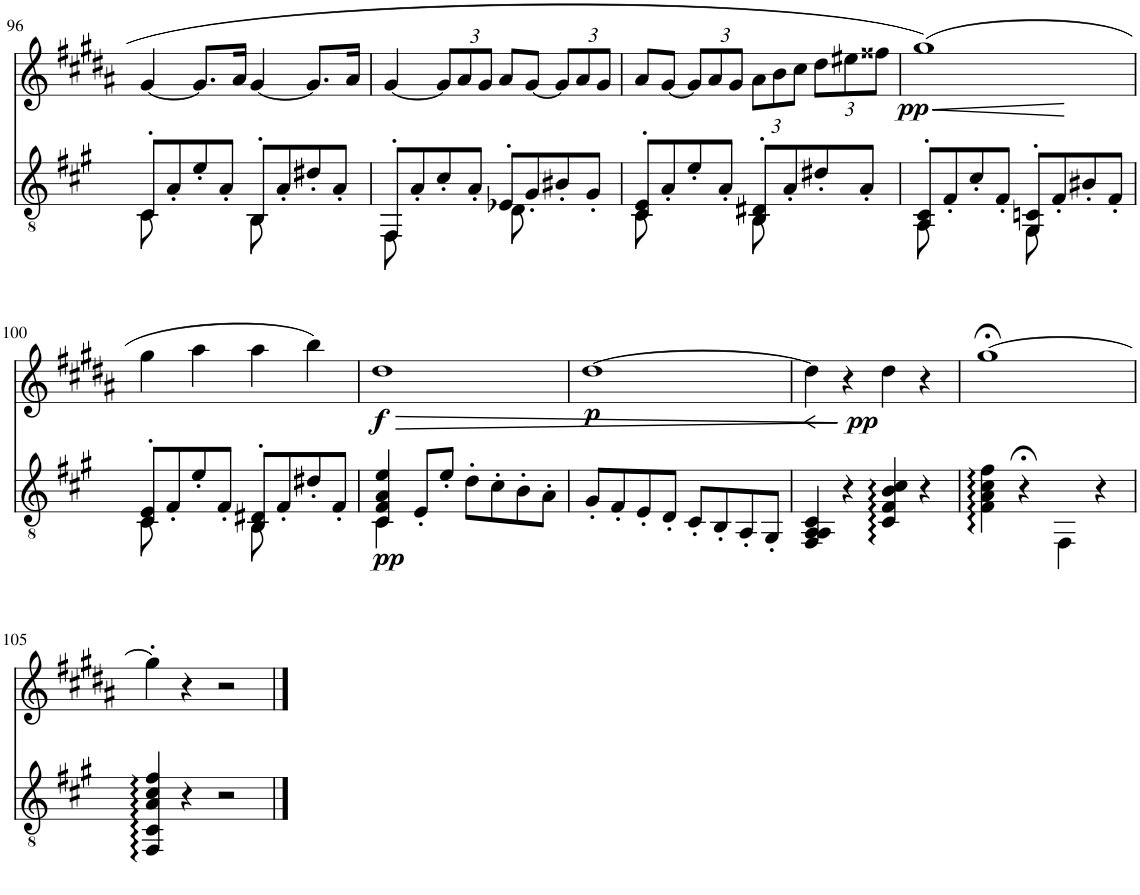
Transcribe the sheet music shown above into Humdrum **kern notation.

**kern	**dynam	**kern	**dynam
*part2	*part2	*part1	*part1
*staff2	*staff2	*staff1	*staff1
*I"Gitarre	*	*I"BaccidentalFlat Klarinette	*
!!LO:PB:g=z
*clefGv2	*	*clefG2	*
*	*	*Trd1c2	*
*k[f#c#g#]	*	*k[f#c#g#d#a#]	*
*M4/4	*	*M4/4	*
*met(c)	*	*met(c)	*
=96	=96	=96	=96
*^	*	*	*
8C#'/L	8C#\	.	[4g#/	.
8A'/	4.ryy	.	.	.
8e'/	.	.	8.g#/L]	.
8A'/J	.	.	.	.
.	.	.	16a#/Jk	.
8BB'/L	8BB\	.	[4g#/	.
8A'/	4.ryy	.	.	.
8d#X'/	.	.	8.g#/L]	.
8A'/J	.	.	.	.
.	.	.	16a#/Jk	.
=97	=97	=97	=97	=97
8FF#'/L	8FF#\	.	[4g#/	.
8A'/	4.ryy	.	.	.
*	*	*	*Xbrackettup	*
8c#'/	.	.	12g#/L]	.
.	.	.	12a#/	.
8A'/J	.	.	.	.
.	.	.	12g#/J	.
8E-X'/L	8D\	.	8a#/L	.
8G#'/	4.ryy	.	[8g#/J	.
8B#X'/	.	.	12g#/L]	.
.	.	.	12a#/	.
8G#'/J	.	.	.	.
.	.	.	12g#/J	.
=98	=98	=98	=98	=98
8C#/' 8E/'L	8C#\	.	8a#/L	.
8A'/	4.ryy	.	[8g#/J	.
8e'/	.	.	12g#/L]	.
.	.	.	12a#/	.
8A'/J	.	.	.	.
.	.	.	12g#/J	.
8BB/' 8D#X/'L	8BB\	.	12a#\L	.
.	.	.	12b\	.
8A'/	4.ryy	.	.	.
.	.	.	12cc#\J	.
8d#X'/	.	.	12dd#\L	.
.	.	.	12ee#X\	.
8A'/J	.	.	.	.
.	.	.	12ff##X\J	.
=99	=99	=99	=99	=99
!	!	!	!	!LO:HP:b
!	!	!	!	!LO:DY:n=1:b
8AA/' 8C#/'L	8AA\	.	(1gg#	< pp
8F#'/	4.ryy	.	.	.
8c#'/	.	.	.	.
8F#'/J	.	.	.	.
8GG#/' 8Cn/'L	8GG#\	.	.	.
8F#'/	4.ryy	.	.	.
8B#X'/	.	.	.	.
8F#'/J	.	.	.	.
*v	*v	*	*	*
.	.	.	[
!!LO:LB:g=z
=100	=100	=100	=100
*^	*	*	*
8C#/' 8E/'L	8C#\	.	4gg#\	.
8F#'/	4.ryy	.	.	.
8e'/	.	.	4aa#\	.
8F#'/J	.	.	.	.
8BB/' 8D#X/'L	8BB\	.	4aa#\	.
8F#'/	4.ryy	.	.	.
8d#X'/	.	.	4bb\)	.
8F#'/J	.	.	.	.
=101	=101	=101	=101	=101
!	!	!LO:DY:b	!	!LO:HP:b
!	!	!	!	!LO:DY:n=1:b
4C#/ 4F#/ 4A/ 4e/	4C#\	pp	1dd#	> f
8E'/L	2.ryy	.	.	.
8e'/J	.	.	.	.
8d'\L	.	.	.	.
8c#'\	.	.	.	.
8B'\	.	.	.	.
8A'\J	.	.	.	.
*v	*v	*	*	*
.	.	.	]
=102	=102	=102	=102
!	!	!	!LO:DY:b
!	!	!	!LO:DY:n=1:b
8G#'/L	.	[1dd#	pp p
8F#'/	.	.	.
8E'/	.	.	.
8D'/J	.	.	.
8C#'/L	.	.	.
8BB'/	.	.	.
8AA'/	.	.	.
8GG#'/J	.	.	.
=103	=103	=103	=103
!	!	!	!LO:HP:b
4FF#/ 4AA/ 4AA/ 4C#/	.	4dd#\]	<
4r	.	4r	.
4C#/ 4F#/ 4B/ 4c#/	.	4dd#\	.
4r	.	4r	.
.	.	.	[
=104	=104	=104	=104
4F#\ 4A\ 4c#\ 4f#\	.	[1gg#;<	.
4r;<	.	.	.
4FF#\	.	.	.
4r	.	.	.
!!LO:LB:g=z
=105	=105	=105	=105
4FF#/ 4C#/ 4A/ 4c#/ 4f#/	.	4gg#'\]	.
4r	.	4r	.
2r	.	2r	.
==	==	==	==
*-	*-	*-	*-
